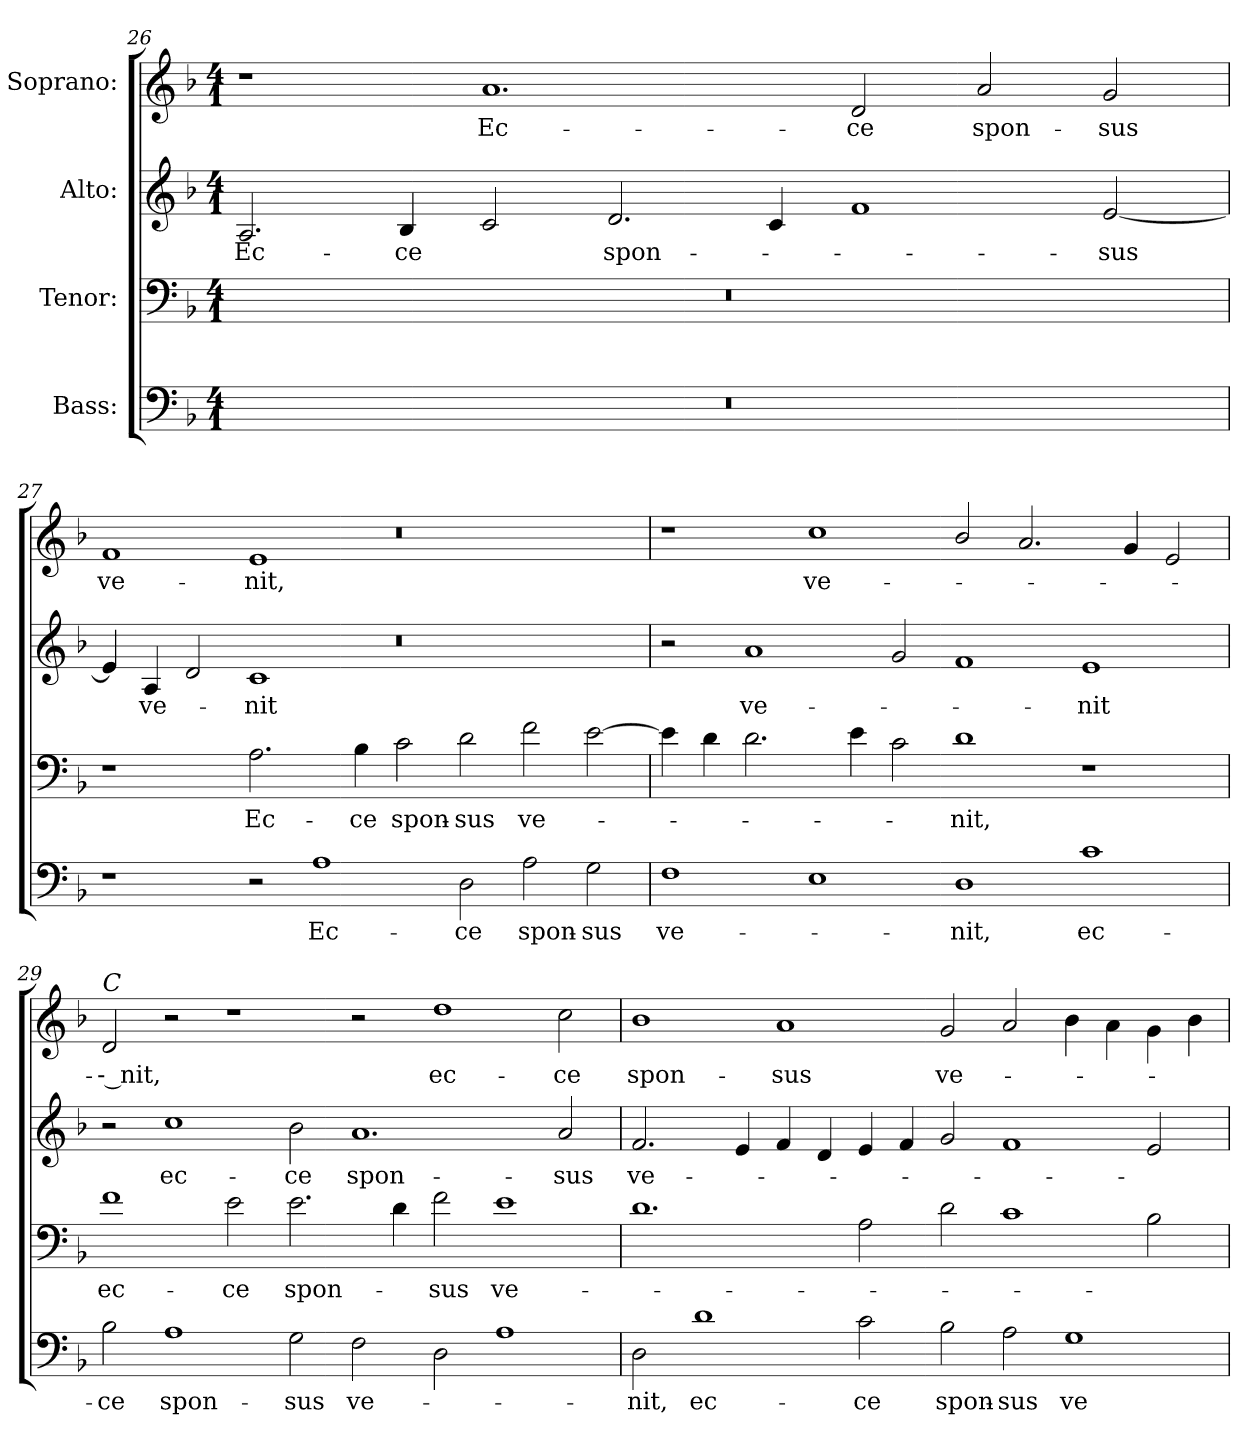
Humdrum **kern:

**kern	**text	**kern	**text	**kern	**text	**kern	**text
*part4	*part4	*part3	*part3	*part2	*part2	*part1	*part1
*staff4	*staff4	*staff3	*staff3	*staff2	*staff2	*staff1	*staff1
*I"Bass:	*	*I"Tenor:	*	*I"Alto:	*	*I"Soprano:	*
!!LO:LB:g=z
*clefF4	*	*clefF4	*	*clefG2	*	*clefG2	*
*k[b-]	*	*k[b-]	*	*k[b-]	*	*k[b-]	*
*F:	*	*F:	*	*F:	*	*F:	*
*M4/1	*	*M4/1	*	*M4/1	*	*M4/1	*
=26	=26	=26	=26	=26	=26	=26	=26
!LO:N:vis=1	!	!LO:N:vis=1	!	!	!	!	!
!	!	!	!	!	!LO:LY:b:color=#000000	!	!
00r	.	00r	.	2.Ai/	Ec-	1r	.
!	!	!	!	!	!LO:LY:b:color=#000000	!	!
.	.	.	.	4B-i/	-ce	.	.
!	!	!	!	!	!	!	!LO:LY:b:color=#000000
.	.	.	.	2ci/	.	1.ai	Ec-
!	!	!	!	!	!LO:LY:b:color=#000000	!	!
.	.	.	.	2.di/	spon-	.	.
.	.	.	.	4ci/	.	.	.
!	!	!	!	!	!	!	!LO:LY:b:color=#000000
.	.	.	.	1fi	.	2di/	-ce
!	!	!	!	!	!	!	!LO:LY:b:color=#000000
.	.	.	.	.	.	2ai/	spon-
!	!	!	!	!	!LO:LY:b:color=#000000	!	!
!	!	!	!	!	!	!	!LO:LY:b:color=#000000
.	.	.	.	[2ei/	-sus	2gi/	-sus
=27	=27	=27	=27	=27	=27	=27	=27
!	!	!	!	!	!	!	!LO:LY:b:color=#000000
1r	.	1r	.	4ei/]	.	1fi	ve-
!	!	!	!	!	!LO:LY:b:color=#000000	!	!
.	.	.	.	4Ai/	ve-	.	.
.	.	.	.	2di/	.	.	.
!	!	!	!LO:LY:b:color=#000000	!	!	!	!
!	!	!	!	!	!LO:LY:b:color=#000000	!	!
!	!	!	!	!	!	!	!LO:LY:b:color=#000000
2r	.	2.Ai\	Ec-	1ci	-nit	1ei	-nit,
!	!LO:LY:b:color=#000000	!	!	!	!	!	!
1Ai	Ec-	.	.	.	.	.	.
!	!	!	!LO:LY:b:color=#000000	!	!	!	!
.	.	4B-i\	-ce	.	.	.	.
!	!	!	!LO:LY:b:color=#000000	!	!	!	!
.	.	2ci\	spon-	0r	.	0r	.
!	!LO:LY:b:color=#000000	!	!	!	!	!	!
!	!	!	!LO:LY:b:color=#000000	!	!	!	!
2Di\	-ce	2di\	-sus	.	.	.	.
!	!LO:LY:b:color=#000000	!	!	!	!	!	!
!	!	!	!LO:LY:b:color=#000000	!	!	!	!
2Ai\	spon-	2fi\	ve-	.	.	.	.
!	!LO:LY:b:color=#000000	!	!	!	!	!	!
2Gi\	-sus	[2ei\	.	.	.	.	.
=28	=28	=28	=28	=28	=28	=28	=28
!	!LO:LY:b:color=#000000	!	!	!	!	!	!
1Fi	ve-	4ei\]	.	2r	.	1r	.
.	.	4di\	.	.	.	.	.
!	!	!	!	!	!LO:LY:b:color=#000000	!	!
.	.	2.di\	.	1ai	ve-	.	.
!	!	!	!	!	!	!	!LO:LY:b:color=#000000
1Ei	.	.	.	.	.	1cci	ve-
.	.	4ei\	.	.	.	.	.
.	.	2ci\	.	2gi/	.	.	.
!	!LO:LY:b:color=#000000	!	!	!	!	!	!
!	!	!	!LO:LY:b:color=#000000	!	!	!	!
1Di	-nit,	1di	-nit,	1fi	.	2b-i/	.
.	.	.	.	.	.	2.ai/	.
!	!LO:LY:b:color=#000000	!	!	!	!	!	!
!	!	!	!	!	!LO:LY:b:color=#000000	!	!
1ci	ec-	1r	.	1ei	-nit	.	.
.	.	.	.	.	.	4gi/	.
.	.	.	.	.	.	2ei/	.
!!LO:LB:g=z
=29	=29	=29	=29	=29	=29	=29	=29
!	!LO:LY:b:color=#000000	!	!	!	!	!	!
!	!	!	!LO:LY:b:color=#000000	!	!	!	!
!	!	!	!	!	!	!LO:TX:a:i:t=C	!
!	!	!	!	!	!	!	!LO:LY:b:color=#000000
2B-i\	-ce	1fi	ec-	2r	.	2di/	-- nit,
!	!LO:LY:b:color=#000000	!	!	!	!	!	!
!	!	!	!	!	!LO:LY:b:color=#000000	!	!
1Ai	spon-	.	.	1cci	ec-	2r	.
!	!	!	!LO:LY:b:color=#000000	!	!	!	!
.	.	2ei\	-ce	.	.	1r	.
!	!LO:LY:b:color=#000000	!	!	!	!	!	!
!	!	!	!LO:LY:b:color=#000000	!	!	!	!
!	!	!	!	!	!LO:LY:b:color=#000000	!	!
2Gi\	-sus	2.ei\	spon-	2b-i\	-ce	.	.
!	!LO:LY:b:color=#000000	!	!	!	!	!	!
!	!	!	!	!	!LO:LY:b:color=#000000	!	!
2Fi\	ve-	.	.	1.ai	spon-	2r	.
.	.	4di\	.	.	.	.	.
!	!	!	!LO:LY:b:color=#000000	!	!	!	!
!	!	!	!	!	!	!	!LO:LY:b:color=#000000
2Di\	.	2fi\	-sus	.	.	1ddi	ec-
!	!	!	!LO:LY:b:color=#000000	!	!	!	!
1Ai	.	1ei	ve-	.	.	.	.
!	!	!	!	!	!LO:LY:b:color=#000000	!	!
!	!	!	!	!	!	!	!LO:LY:b:color=#000000
.	.	.	.	2ai/	-sus	2cci\	-ce
=30	=30	=30	=30	=30	=30	=30	=30
!	!LO:LY:b:color=#000000	!	!	!	!	!	!
!	!	!	!	!	!LO:LY:b:color=#000000	!	!
!	!	!	!	!	!	!	!LO:LY:b:color=#000000
2Di\	-nit,	1.di	.	2.fi/	ve-	1b-i	spon-
!	!LO:LY:b:color=#000000	!	!	!	!	!	!
1di	ec-	.	.	.	.	.	.
.	.	.	.	4ei/	.	.	.
!	!	!	!	!	!	!	!LO:LY:b:color=#000000
.	.	.	.	4fi/	.	1ai	-sus
.	.	.	.	4di/	.	.	.
!	!LO:LY:b:color=#000000	!	!	!	!	!	!
2ci\	-ce	2Ai\	.	4ei/	.	.	.
.	.	.	.	4fi/	.	.	.
!	!LO:LY:b:color=#000000	!	!	!	!	!	!
!	!	!	!	!	!	!	!LO:LY:b:color=#000000
2B-i\	spon-	2di\	.	2gi/	.	2gi/	ve-
!	!LO:LY:b:color=#000000	!	!	!	!	!	!
2Ai\	-sus	1ci	.	1fi	.	2ai/	.
!	!LO:LY:b:color=#000000	!	!	!	!	!	!
1Gi	ve-	.	.	.	.	4b-i\	.
.	.	.	.	.	.	4ai\	.
.	.	2B-i\	.	2ei/	.	4gi\	.
.	.	.	.	.	.	4b-i\	.
=	=	=	=	=	=	=	=
*-	*-	*-	*-	*-	*-	*-	*-
